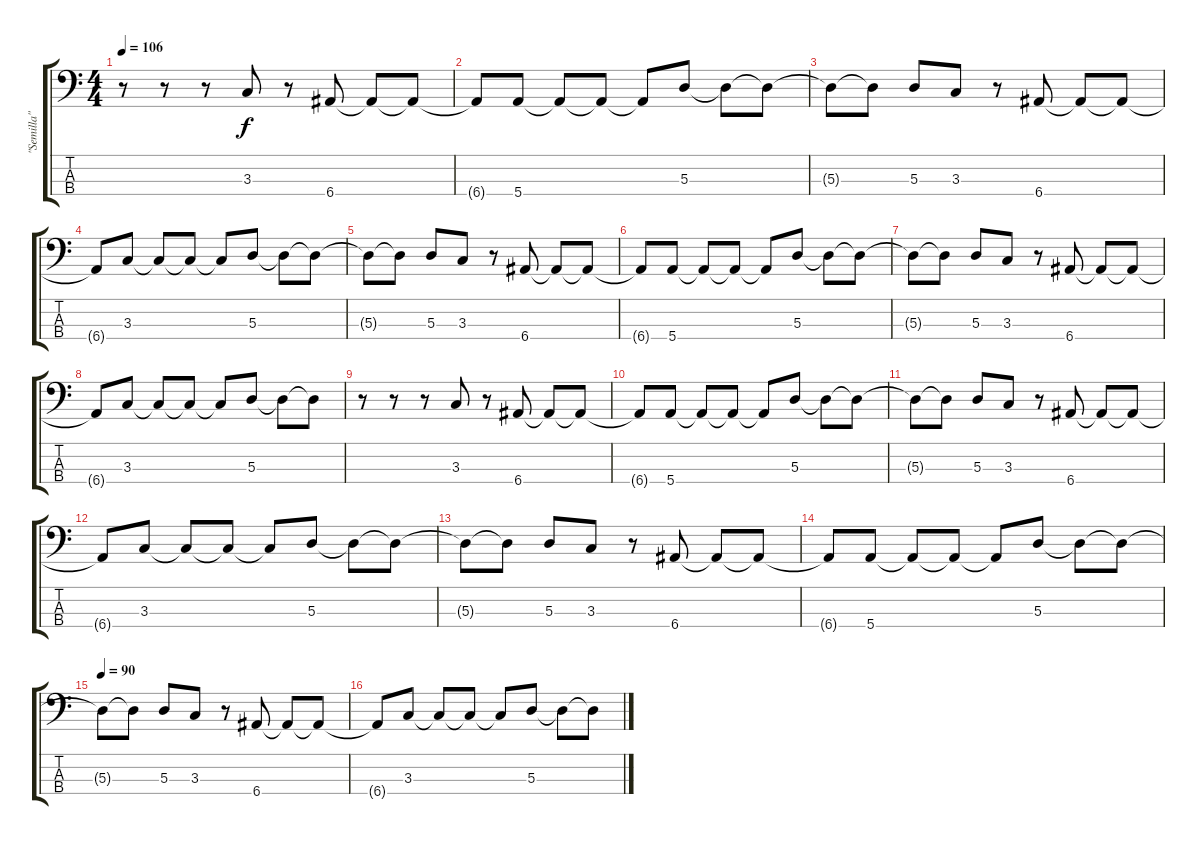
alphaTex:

\track ("\"Semilla\" Bucciarelli" "\"Semilla\" ") {instrument electricbassfinger}
\staff {score tabs}
\tuning (G2 D2 A1 E1) {hide}
\ts (4 4)
\tempo 106
\clef f4
\ks c
r.8{dy f} r.8 r.8 3.3.8 r.8 6.4.8 6.4{t}.8 6.4{t}.8 |
6.4{t}.8 5.4.8 5.4{t}.8 5.4{t}.8 5.4{t}.8 5.3.8 5.3{t}.8 5.3{t}.8 |
5.3{t}.8 5.3{t}.8 5.3.8 3.3.8 r.8 6.4.8 6.4{t}.8 6.4{t}.8 |
6.4{t}.8 3.3.8 3.3{t}.8 3.3{t}.8 3.3{t}.8 5.3.8 5.3{t}.8 5.3{t}.8 |
5.3{t}.8 5.3{t}.8 5.3.8 3.3.8 r.8 6.4.8 6.4{t}.8 6.4{t}.8 |
6.4{t}.8 5.4.8 5.4{t}.8 5.4{t}.8 5.4{t}.8 5.3.8 5.3{t}.8 5.3{t}.8 |
5.3{t}.8 5.3{t}.8 5.3.8 3.3.8 r.8 6.4.8 6.4{t}.8 6.4{t}.8 |
6.4{t}.8 3.3.8 3.3{t}.8 3.3{t}.8 3.3{t}.8 5.3.8 5.3{t}.8 5.3{t}.8 |
r.8 r.8 r.8 3.3.8 r.8 6.4.8 6.4{t}.8 6.4{t}.8 |
6.4{t}.8 5.4.8 5.4{t}.8 5.4{t}.8 5.4{t}.8 5.3.8 5.3{t}.8 5.3{t}.8 |
5.3{t}.8 5.3{t}.8 5.3.8 3.3.8 r.8 6.4.8 6.4{t}.8 6.4{t}.8 |
6.4{t}.8 3.3.8 3.3{t}.8 3.3{t}.8 3.3{t}.8 5.3.8 5.3{t}.8 5.3{t}.8 |
5.3{t}.8 5.3{t}.8 5.3.8 3.3.8 r.8 6.4.8 6.4{t}.8 6.4{t}.8 |
6.4{t}.8 5.4.8 5.4{t}.8 5.4{t}.8 5.4{t}.8 5.3.8 5.3{t}.8 5.3{t}.8 |
\tempo 90
5.3{t}.8 5.3{t}.8 5.3.8 3.3.8 r.8 6.4.8 6.4{t}.8 6.4{t}.8 |
6.4{t}.8 3.3.8 3.3{t}.8 3.3{t}.8 3.3{t}.8 5.3.8 5.3{t}.8 5.3{t}.8
